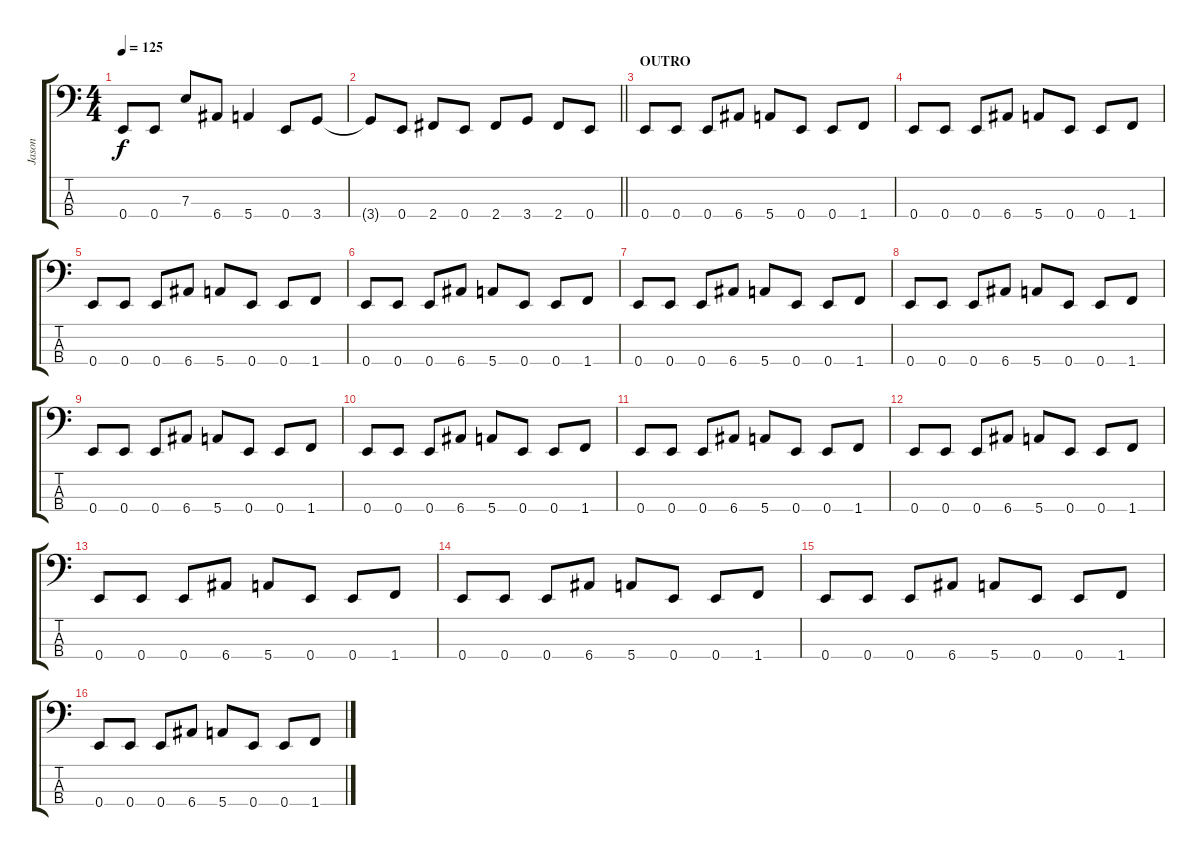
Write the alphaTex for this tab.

\track ("Jason" "Jason") {instrument electricbasspick}
\staff {score tabs}
\tuning (G2 D2 A1 E1) {hide}
\ts (4 4)
\tempo 125
\clef f4
\ks c
0.4{t}.8{dy f} 0.4.8 7.3.8 6.4.8 5.4.4 0.4.8 3.4.8 |
\barLineRight lightlight
3.4{t}.8 0.4.8 2.4.8 0.4.8 2.4.8 3.4.8 2.4.8 0.4.8 |
\section ("" "OUTRO")
0.4.8 0.4.8 0.4.8 6.4.8 5.4.8 0.4.8 0.4.8 1.4.8 |
0.4.8 0.4.8 0.4.8 6.4.8 5.4.8 0.4.8 0.4.8 1.4.8 |
0.4.8 0.4.8 0.4.8 6.4.8 5.4.8 0.4.8 0.4.8 1.4.8 |
0.4.8 0.4.8 0.4.8 6.4.8 5.4.8 0.4.8 0.4.8 1.4.8 |
0.4.8 0.4.8 0.4.8 6.4.8 5.4.8 0.4.8 0.4.8 1.4.8 |
0.4.8 0.4.8 0.4.8 6.4.8 5.4.8 0.4.8 0.4.8 1.4.8 |
0.4.8 0.4.8 0.4.8 6.4.8 5.4.8 0.4.8 0.4.8 1.4.8 |
0.4.8 0.4.8 0.4.8 6.4.8 5.4.8 0.4.8 0.4.8 1.4.8 |
0.4.8 0.4.8 0.4.8 6.4.8 5.4.8 0.4.8 0.4.8 1.4.8 |
0.4.8 0.4.8 0.4.8 6.4.8 5.4.8 0.4.8 0.4.8 1.4.8 |
0.4.8 0.4.8 0.4.8 6.4.8 5.4.8 0.4.8 0.4.8 1.4.8 |
0.4.8 0.4.8 0.4.8 6.4.8 5.4.8 0.4.8 0.4.8 1.4.8 |
0.4.8 0.4.8 0.4.8 6.4.8 5.4.8 0.4.8 0.4.8 1.4.8 |
0.4.8 0.4.8 0.4.8 6.4.8 5.4.8 0.4.8 0.4.8 1.4.8
